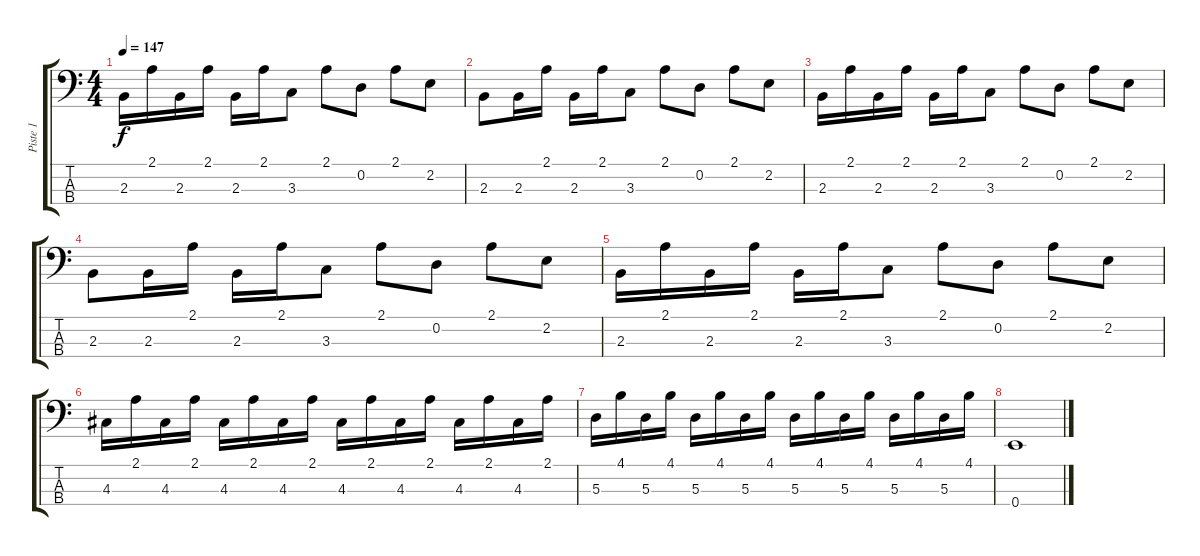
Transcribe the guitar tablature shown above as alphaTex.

\track ("Piste 1" "Piste 1") {instrument electricbassfinger}
\staff {score tabs}
\tuning (G2 D2 A1 E1) {hide}
\ts (4 4)
\tempo 147
\clef f4
\ks c
2.3.16{dy f} 2.1.16 2.3.16 2.1.16 2.3.16 2.1.16 3.3.8 2.1.8 0.2.8 2.1.8 2.2.8 |
2.3.8 2.3.16 2.1.16 2.3.16 2.1.16 3.3.8 2.1.8 0.2.8 2.1.8 2.2.8 |
2.3.16 2.1.16 2.3.16 2.1.16 2.3.16 2.1.16 3.3.8 2.1.8 0.2.8 2.1.8 2.2.8 |
2.3.8 2.3.16 2.1.16 2.3.16 2.1.16 3.3.8 2.1.8 0.2.8 2.1.8 2.2.8 |
2.3.16 2.1.16 2.3.16 2.1.16 2.3.16 2.1.16 3.3.8 2.1.8 0.2.8 2.1.8 2.2.8 |
4.3.16 2.1.16 4.3.16 2.1.16 4.3.16 2.1.16 4.3.16 2.1.16 4.3.16 2.1.16 4.3.16 2.1.16 4.3.16 2.1.16 4.3.16 2.1.16 |
5.3.16 4.1.16 5.3.16 4.1.16 5.3.16 4.1.16 5.3.16 4.1.16 5.3.16 4.1.16 5.3.16 4.1.16 5.3.16 4.1.16 5.3.16 4.1.16 |
0.4.1
